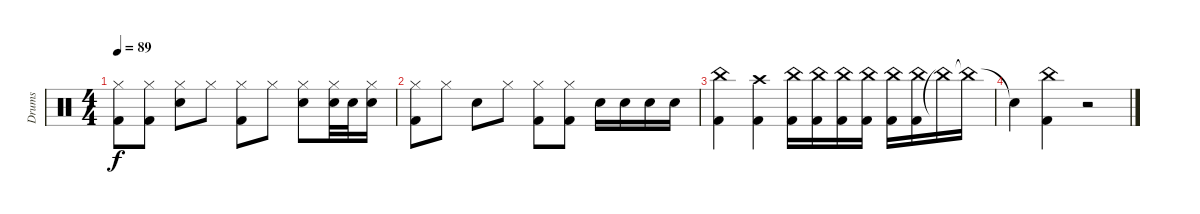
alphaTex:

\track ("Drums" "Drums") {instrument percussion}
\staff {score}
\articulation defaults
\ts (4 4)
\tempo 89
\clef neutral
\ks c
("Kick (hit) 2" "Hi-Hat (closed)").8{dy f} ("Kick (hit) 2" "Hi-Hat (closed)").8 ("Snare (hit) 2" "Hi-Hat (closed)").8 "Hi-Hat (closed)".8 ("Kick (hit) 2" "Hi-Hat (closed)").8 "Hi-Hat (closed)".8 ("Snare (hit) 2" "Hi-Hat (closed)").8 ("Snare (hit) 2" "Hi-Hat (closed)").32 "Snare (hit) 2".32 ("Snare (hit) 2" "Hi-Hat (closed)").16 |
("Kick (hit) 2" "Hi-Hat (closed)").8 "Hi-Hat (closed)".8 "Snare (hit) 2".8 "Hi-Hat (closed)".8 ("Kick (hit) 2" "Hi-Hat (closed)").8 ("Kick (hit) 2" "Hi-Hat (closed)").8 "Snare (hit) 2".16 "Snare (hit) 2".16 "Snare (hit) 2".16 "Snare (hit) 2".16 |
("Kick (hit) 2" "China (hit)").4 ("Kick (hit) 2" "Crash high (hit)").4 ("Kick (hit) 2" "China (hit)").16 ("Kick (hit) 2" "China (hit)").16 ("Kick (hit) 2" "China (hit)").16 ("Kick (hit) 2" "China (hit)").16 ("Kick (hit) 2" "China (hit)").16 ("Kick (hit) 2" "China (hit)").16 "China (hit)"{t}.16 "China (hit)"{t}.16 |
"Snare (hit)"{t}.4 ("Kick (hit) 2" "China (hit)").4 r.2
